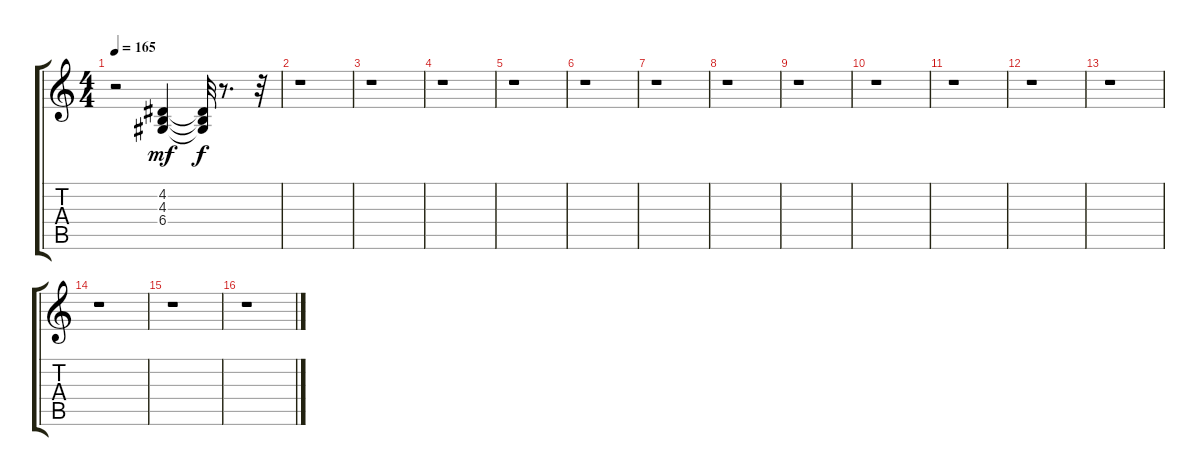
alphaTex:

\track (" " " ") {instrument stringensemble2}
\staff {score tabs}
\tuning (E4 B3 G3 D3 A2 E2) {hide}
\ts (4 4)
\tempo 165
\clef g2
\ks c
r.2{dy f} (4.2 4.3 6.4).4{dy mf} (4.2{t} 4.3{t} 6.4{t}).32{dy f} r.8{d} r.32 |
r.1 |
r.1 |
r.1 |
r.1 |
r.1 |
r.1 |
r.1 |
r.1 |
r.1 |
r.1 |
r.1 |
r.1 |
r.1 |
r.1 |
r.1
